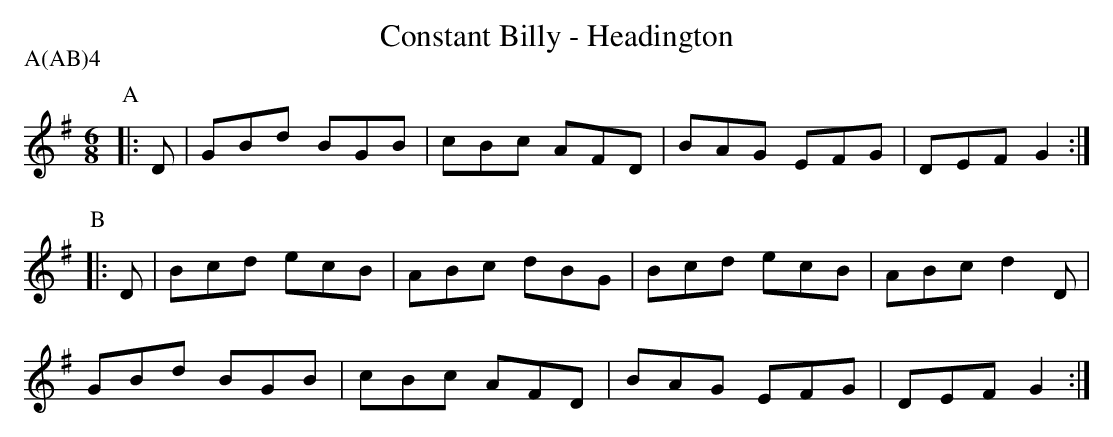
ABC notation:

X:1
T:Constant Billy - Headington
M:6/8
L:1/8
P:A(AB)4
K:G
P:A
|:D|GBd BGB|cBc AFD|BAG EFG|DEF G2:|
P:B
|:D|Bcd ecB|ABc dBG|Bcd ecB|ABc d2D|
GBd BGB|cBc AFD|BAG EFG|DEF G2:|
